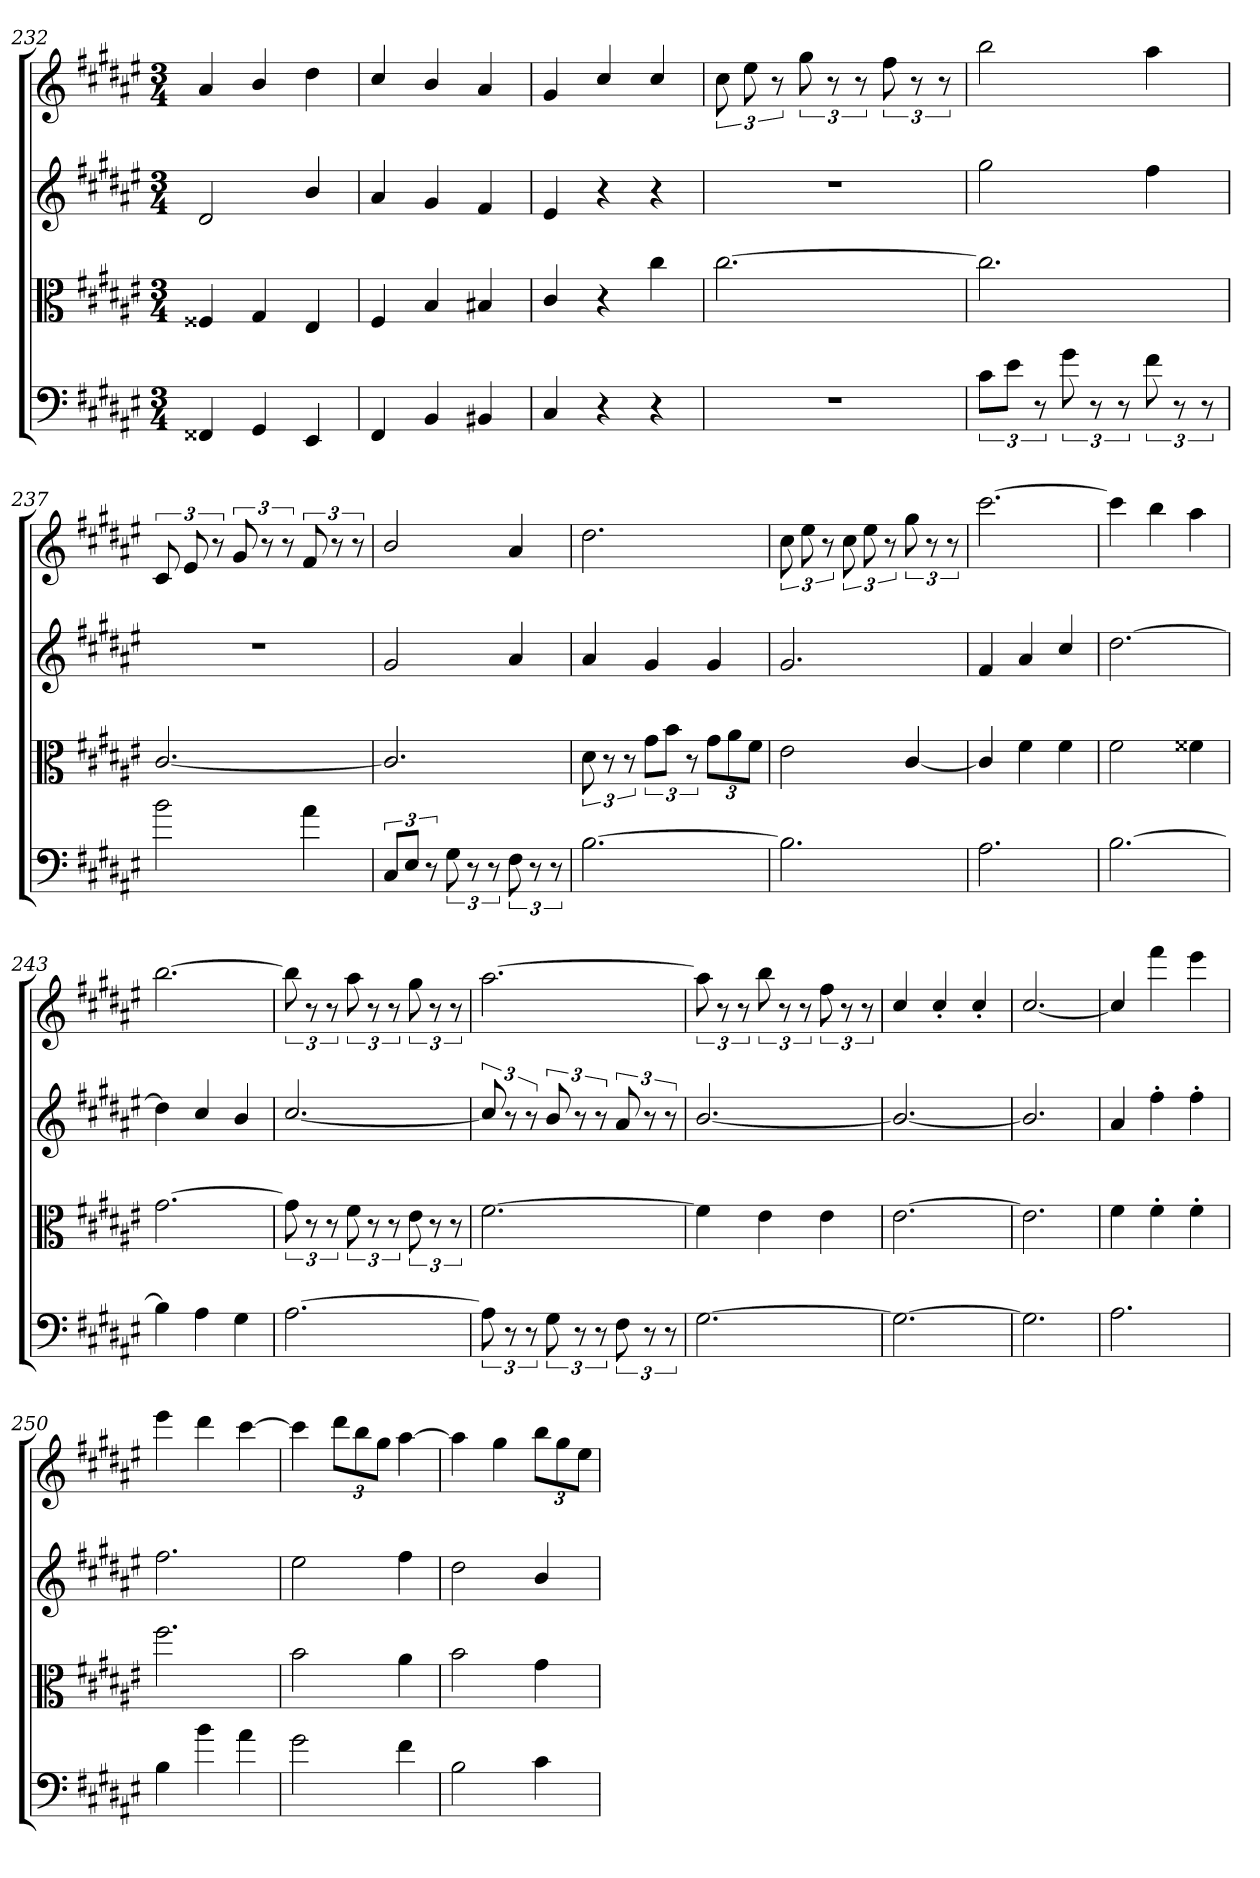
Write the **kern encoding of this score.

**kern	**kern	**kern	**kern
*part4	*part3	*part2	*part1
*staff4	*staff3	*staff2	*staff1
*clefF4	*clefC3	*clefG2	*clefG2
*k[f#c#g#d#a#e#]	*k[f#c#g#d#a#e#]	*k[f#c#g#d#a#e#]	*k[f#c#g#d#a#e#]
*F#:	*F#:	*F#:	*F#:
*M3/4	*M3/4	*M3/4	*M3/4
=232	=232	=232	=232
4FF##X/	4F##X/	2d#/	4a#/
4GG#/	4G#/	.	4b/
4EE#/	4E#/	4b/	4dd#\
=233	=233	=233	=233
4FF#/	4F#/	4a#/	4cc#/
4BB/	4B/	4g#/	4b/
4BB#X/	4B#X/	4f#/	4a#/
=234	=234	=234	=234
4C#/	4c#/	4e#/	4g#/
4r	4r	4r	4cc#/
4r	4cc#\	4r	4cc#/
=235	=235	=235	=235
2.r	[2.cc#\	2.r	12cc#\
.	.	.	12ee#\
.	.	.	12r
.	.	.	12gg#\
.	.	.	12r
.	.	.	12r
.	.	.	12ff#\
.	.	.	12r
.	.	.	12r
=236	=236	=236	=236
12c#\L	2.cc#\]	2gg#\	2bb\
12e#\J	.	.	.
12r	.	.	.
12g#\	.	.	.
12r	.	.	.
12r	.	.	.
12f#\	.	4ff#\	4aa#\
12r	.	.	.
12r	.	.	.
=237	=237	=237	=237
2b\	[2.c#/	2.r	12c#/
.	.	.	12e#/
.	.	.	12r
.	.	.	12g#/
.	.	.	12r
.	.	.	12r
4a#\	.	.	12f#/
.	.	.	12r
.	.	.	12r
=238	=238	=238	=238
12C#/L	2.c#/]	2g#/	2b/
12E#/J	.	.	.
12r	.	.	.
12G#\	.	.	.
12r	.	.	.
12r	.	.	.
12F#\	.	4a#/	4a#/
12r	.	.	.
12r	.	.	.
=239	=239	=239	=239
[2.B\	12d#\	4a#/	2.dd#\
.	12r	.	.
.	12r	.	.
.	12g#\L	4g#/	.
.	12b\J	.	.
.	12r	.	.
.	12g#\L	4g#/	.
.	12a#\	.	.
.	12f#\J	.	.
=240	=240	=240	=240
2.B\]	2e#\	2.g#/	12cc#\
.	.	.	12ee#\
.	.	.	12r
.	.	.	12cc#\
.	.	.	12ee#\
.	.	.	12r
.	[4c#/	.	12gg#\
.	.	.	12r
.	.	.	12r
=241	=241	=241	=241
2.A#\	4c#/]	4f#/	[2.ccc#\
.	4f#\	4a#/	.
.	4f#\	4cc#/	.
=242	=242	=242	=242
[2.B\	2f#\	[2.dd#\	4ccc#\]
.	.	.	4bb\
.	4f##X\	.	4aa#\
=243	=243	=243	=243
4B\]	[2.g#\	4dd#\]	[2.bb\
4A#\	.	4cc#/	.
4G#\	.	4b/	.
=244	=244	=244	=244
[2.A#\	12g#\]	[2.cc#/	12bb\]
.	12r	.	12r
.	12r	.	12r
.	12f#\	.	12aa#\
.	12r	.	12r
.	12r	.	12r
.	12e#\	.	12gg#\
.	12r	.	12r
.	12r	.	12r
=245	=245	=245	=245
12A#\]	[2.f#\	12cc#/]	[2.aa#\
12r	.	12r	.
12r	.	12r	.
12G#\	.	12b/	.
12r	.	12r	.
12r	.	12r	.
12F#\	.	12a#/	.
12r	.	12r	.
12r	.	12r	.
=246	=246	=246	=246
[2.G#\	4f#\]	[2.b/	12aa#\]
.	.	.	12r
.	.	.	12r
.	4e#\	.	12bb\
.	.	.	12r
.	.	.	12r
.	4e#\	.	12ff#\
.	.	.	12r
.	.	.	12r
=247	=247	=247	=247
2.G#\_	[2.e#\	2.b/_	4cc#/
.	.	.	4cc#'/
.	.	.	4cc#'/
=248	=248	=248	=248
2.G#\]	2.e#\]	2.b/]	[2.cc#/
=249	=249	=249	=249
2.A#\	4f#\	4a#/	4cc#/]
.	4f#'\	4ff#'\	4fff#\
.	4f#'\	4ff#'\	4eee#\
=250	=250	=250	=250
4B\	2.ff#\	2.ff#\	4eee#\
4b\	.	.	4ddd#\
4a#\	.	.	[4ccc#\
=251	=251	=251	=251
2g#\	2b\	2ee#\	4ccc#\]
.	.	.	12ddd#\L
.	.	.	12bb\
.	.	.	12gg#\J
4f#\	4a#\	4ff#\	[4aa#\
=252	=252	=252	=252
2B\	2b\	2dd#\	4aa#\]
.	.	.	4gg#\
4c#\	4g#\	4b/	12bb\L
.	.	.	12gg#\
.	.	.	12ee#\J
=	=	=	=
*-	*-	*-	*-
